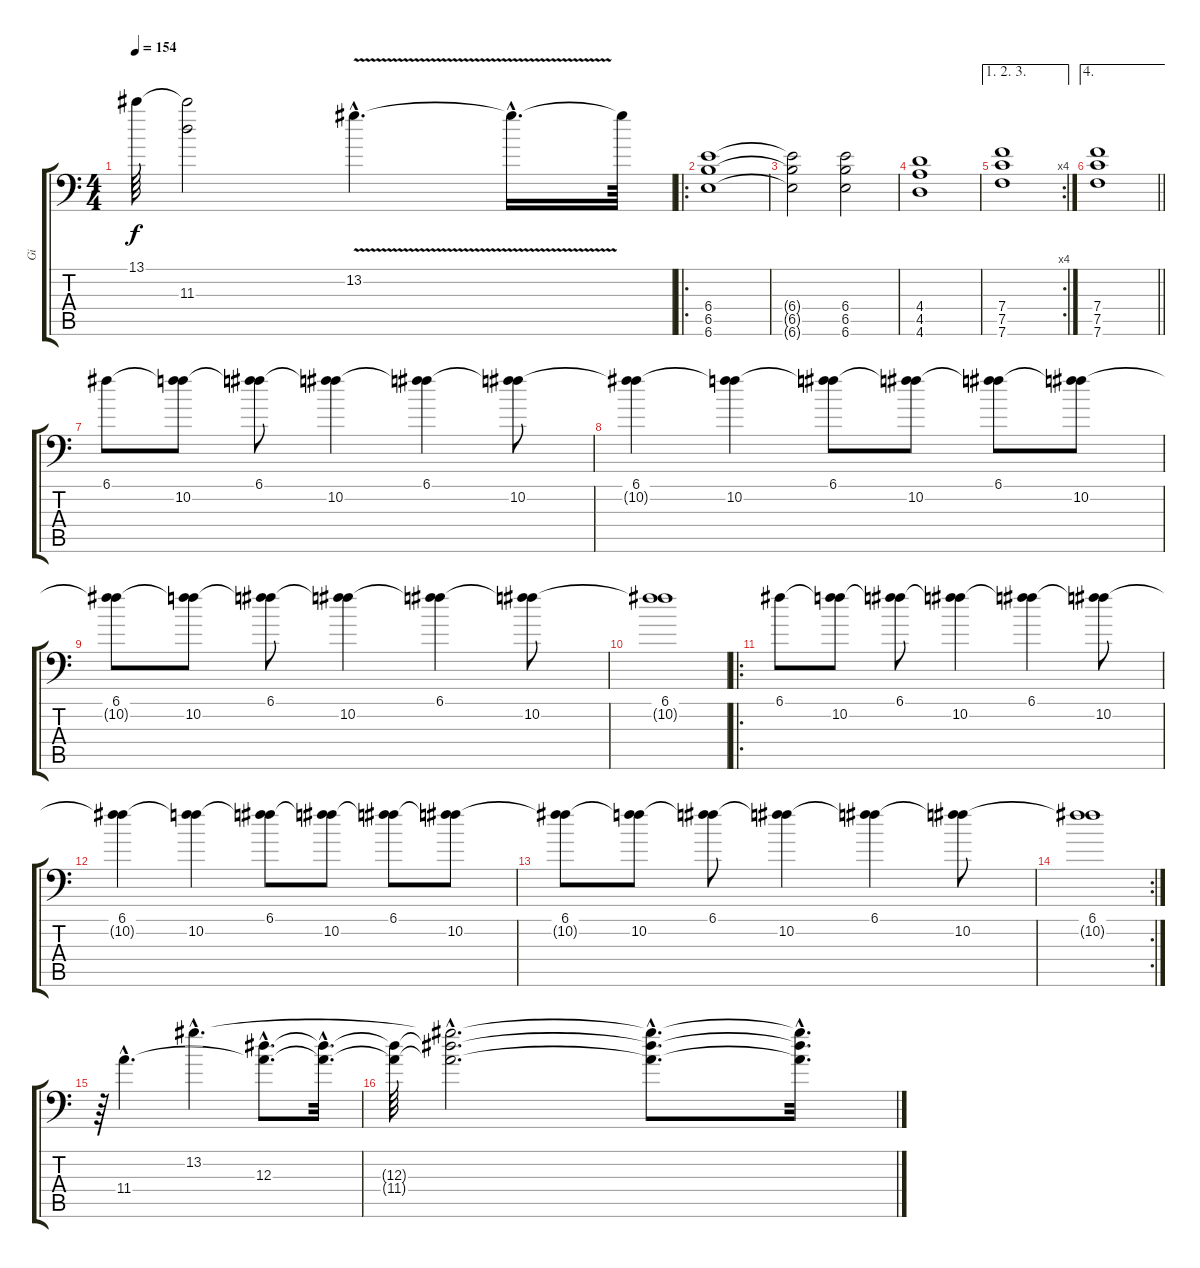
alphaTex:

\track ("Gi" "Gi") {instrument electricguitarjazz}
\staff {score tabs}
\tuning (C4 G3 Eb3 Bb2 F2 Bb1) {hide}
\ts (4 4)
\tempo 154
\clef f4
\ks c
13.1{t}.64{dy f} (13.1{t} 11.3{t}).2 13.2{v hac}.4{d} 13.2{hac t}.16{d} 13.2{t}.64 |
\ro
(6.4 6.5 6.6).1{volume 13 instrument distortionguitar} |
(6.4{t} 6.5{t} 6.6{t}).2 (6.4 6.5 6.6).2 |
(4.4 4.5 4.6).1 |
\ae (1 2 3)
\rc 4
(7.4 7.5 7.6).1 |
\ae 4
\barLineRight lightlight
(7.4 7.5 7.6).1 |
6.1.8 (6.1{t} 10.2).8 (6.1 10.2{t}).8 (6.1{t} 10.2).4 (6.1 10.2{t}).4 (6.1{t} 10.2).8 |
(6.1 10.2{t}).4 (6.1{t} 10.2).4 (6.1 10.2{t}).8 (6.1{t} 10.2).8 (6.1 10.2{t}).8 (6.1{t} 10.2).8 |
(6.1 10.2{t}).8 (6.1{t} 10.2).8 (6.1 10.2{t}).8 (6.1{t} 10.2).4 (6.1 10.2{t}).4 (6.1{t} 10.2).8 |
(6.1 10.2{t}).1 |
\ro
6.1.8 (6.1{t} 10.2).8 (6.1 10.2{t}).8 (6.1{t} 10.2).4 (6.1 10.2{t}).4 (6.1{t} 10.2).8 |
(6.1 10.2{t}).4 (6.1{t} 10.2).4 (6.1 10.2{t}).8 (6.1{t} 10.2).8 (6.1 10.2{t}).8 (6.1{t} 10.2).8 |
(6.1 10.2{t}).8 (6.1{t} 10.2).8 (6.1 10.2{t}).8 (6.1{t} 10.2).4 (6.1 10.2{t}).4 (6.1{t} 10.2).8 |
\rc 2
(6.1 10.2{t}).1 |
r.64{volume 8 instrument electricguitarjazz} 11.4{hac}.4{d} 13.2{hac}.4{d} (12.3{hac} 11.4{hac t}).8{d} (12.3{hac t} 11.4{hac t}).32{d} |
(12.3{t} 11.4{t}).64 (13.2{hac t} 12.3{hac t} 11.4{hac t}).2{d} (13.2{hac t} 12.3{hac t} 11.4{hac t}).8{d} (13.2{hac t} 12.3{hac t} 11.4{hac t}).32{d}
